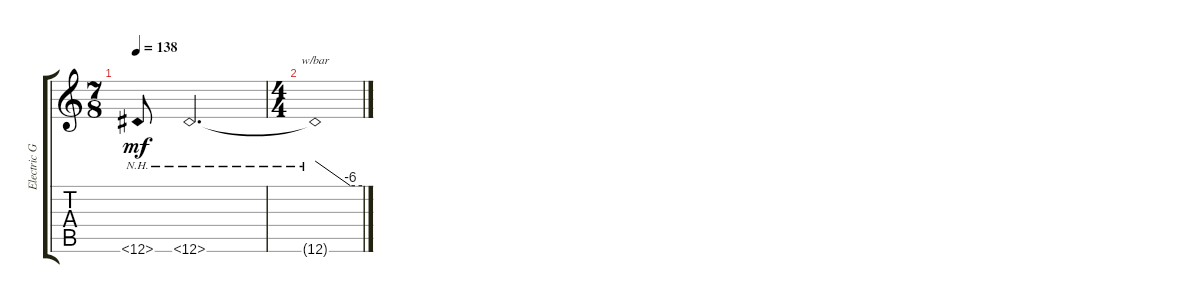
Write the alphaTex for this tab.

\track ("Electric Guitar" "Electric G") {instrument distortionguitar}
\staff {score tabs}
\tuning (Eb4 Bb3 Gb3 Db3 Ab2 Eb2) {hide}
\ts (7 8)
\tempo 138
\clef g2
\ks c
12.6{nh}.8{dy mf} 12.6{nh}.2{d} |
\ts (4 4)
12.6{nh t}.1{tbe (custom default 0 0 45 -24 60 -24)}
